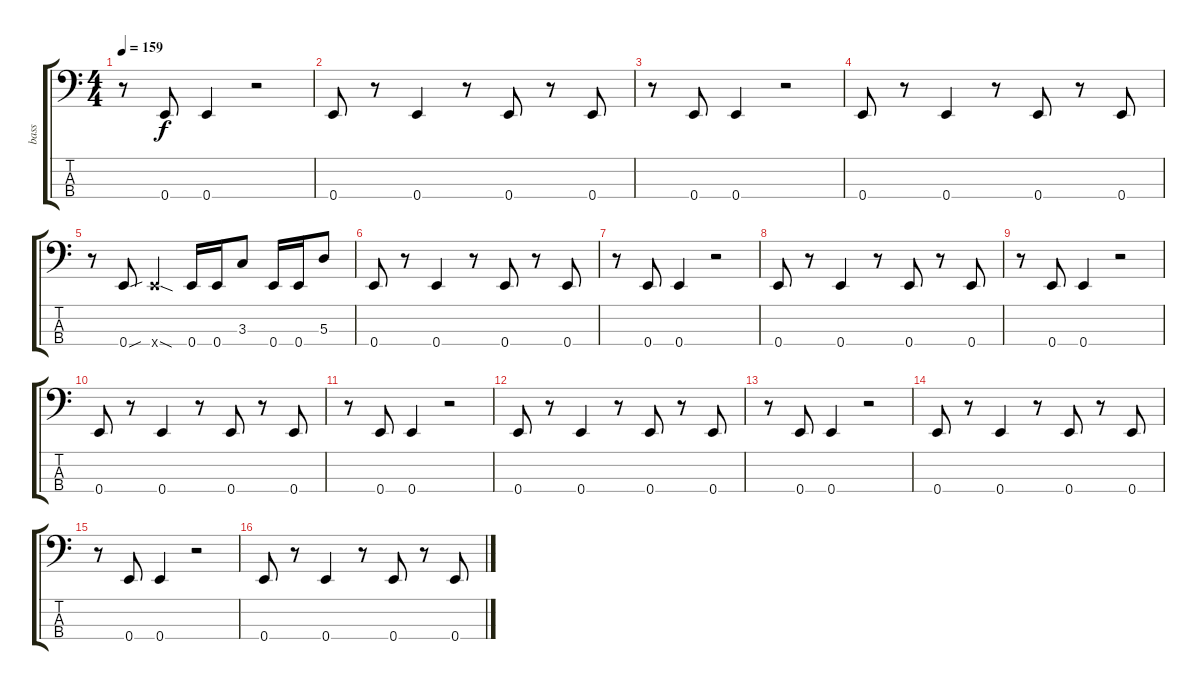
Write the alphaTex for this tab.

\track ("bass" "bass") {instrument electricbasspick}
\staff {score tabs}
\tuning (G2 D2 A1 E1) {hide}
\ts (4 4)
\tempo 159
\clef f4
\ks c
r.8{dy f} 0.4.8 0.4.4 r.2 |
0.4.8 r.8 0.4.4 r.8 0.4.8 r.8 0.4.8 |
r.8 0.4.8 0.4.4 r.2 |
0.4.8 r.8 0.4.4 r.8 0.4.8 r.8 0.4.8 |
r.8 0.4{sou}.8 0.4{sod x}.4 0.4.16 0.4.16 3.3.8 0.4.16 0.4.16 5.3.8 |
0.4.8 r.8 0.4.4 r.8 0.4.8 r.8 0.4.8 |
r.8 0.4.8 0.4.4 r.2 |
0.4.8 r.8 0.4.4 r.8 0.4.8 r.8 0.4.8 |
r.8 0.4.8 0.4.4 r.2 |
0.4.8 r.8 0.4.4 r.8 0.4.8 r.8 0.4.8 |
r.8 0.4.8 0.4.4 r.2 |
0.4.8 r.8 0.4.4 r.8 0.4.8 r.8 0.4.8 |
r.8 0.4.8 0.4.4 r.2 |
0.4.8 r.8 0.4.4 r.8 0.4.8 r.8 0.4.8 |
r.8 0.4.8 0.4.4 r.2 |
0.4.8 r.8 0.4.4 r.8 0.4.8 r.8 0.4.8
